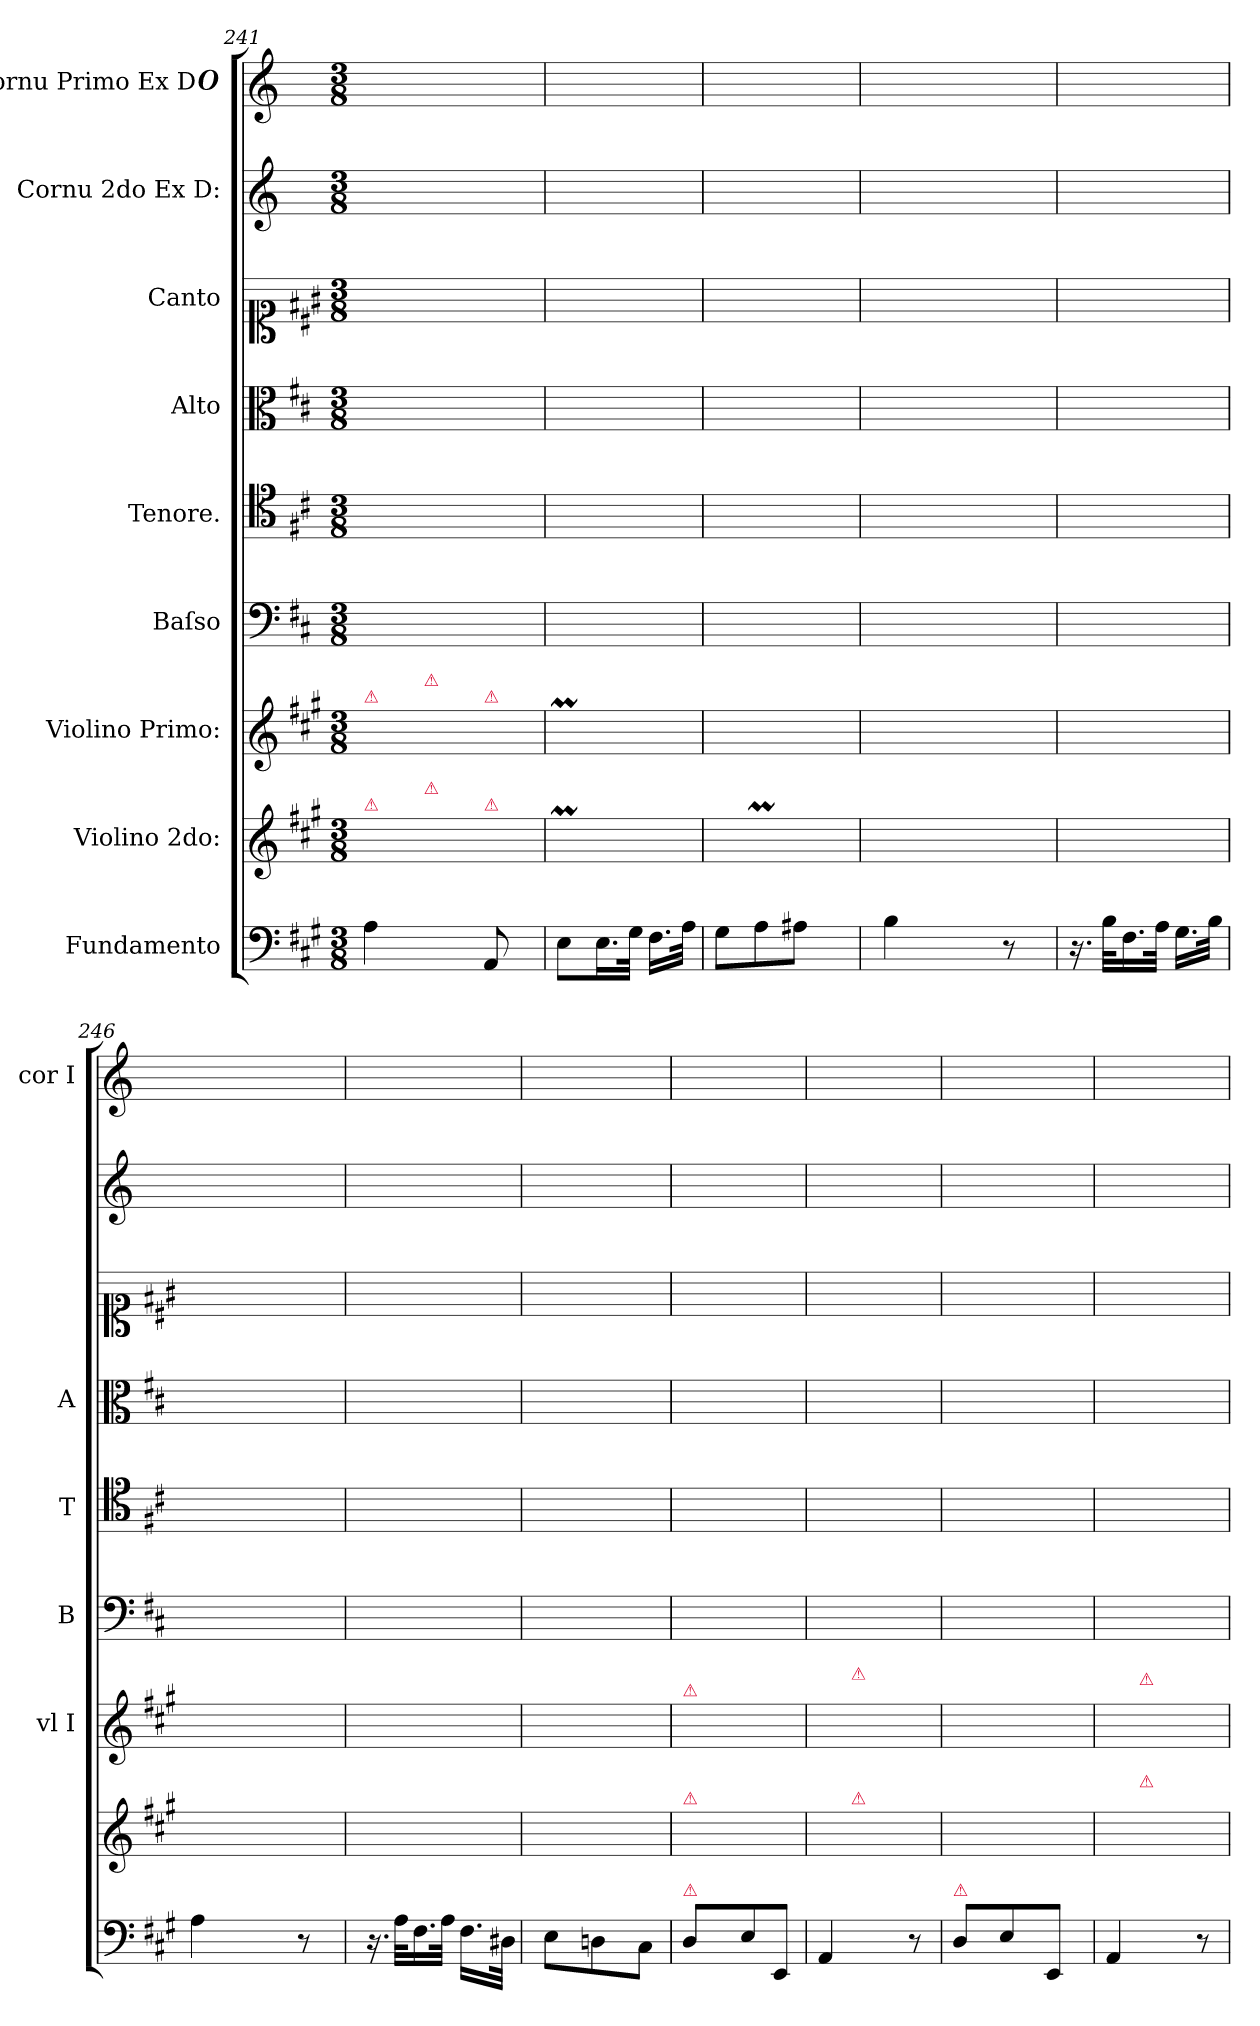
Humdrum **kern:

**kern	**kern	**kern	**kern	**kern	**kern	**kern	**kern	**kern
*part9	*part8	*part7	*part6	*part5	*part4	*part3	*part2	*part1
*staff9	*staff8	*staff7	*staff6	*staff5	*staff4	*staff3	*staff2	*staff1
*I"Fundamento	*I"Violino 2do:	*I"Violino Primo:	*I"Baſso	*I"Tenore.	*I"Alto	*I"Canto	*I"Cornu 2do Ex D:	*I"Cornu Primo Ex D#
*	*	*I'vl I	*I'B	*I'T	*I'A	*	*	*I'cor I
*clefF4	*clefG2	*clefG2	*clefF4	*clefC4	*clefC3	*clefC1	*clefG2	*clefG2
*	*	*	*	*	*	*	*ITrd6c10	*ITrd6c10
*k[f#c#g#]	*k[f#c#g#]	*k[f#c#g#]	*k[f#c#]	*k[f#c#]	*k[f#c#]	*k[f#c#g#]	*k[f#c#]	*k[f#c#]
*M3/8	*M3/8	*M3/8	*M3/8	*M3/8	*M3/8	*M3/8	*M3/8	*M3/8
*	*Xtuplet	*Xtuplet	*	*	*	*	*	*
=241	=241	=241	=241	=241	=241	=241	=241	=241
!	!	!LO:TX:a:color=crimson:t=⚠	!	!	!	!	!	!
!	!LO:TX:a:color=crimson:t=⚠	!	!	!	!	!	!	!
4A\	24cc#\LLyy	24cc#\LLyy	4.ryy	4.ryy	4.ryy	4.ryy	4.ryy	4.ryy
.	24b\yy	24b\yy	.	.	.	.	.	.
.	24a\JJyy	24a\JJyy	.	.	.	.	.	.
!	!	!LO:TX:a:color=crimson:t=⚠	!	!	!	!	!	!
!	!LO:TX:a:color=crimson:t=⚠	!	!	!	!	!	!	!
.	24aa\LLyy	24aa\LLyy	.	.	.	.	.	.
.	24gg#\yy	24gg#\yy	.	.	.	.	.	.
.	24ff#\JJyy	24ff#\JJyy	.	.	.	.	.	.
!	!	!LO:TX:a:color=crimson:t=⚠	!	!	!	!	!	!
!	!LO:TX:a:color=crimson:t=⚠	!	!	!	!	!	!	!
8AA/	24ee\LLyy	24ee\LLyy	.	.	.	.	.	.
.	24dd\yy	24dd\yy	.	.	.	.	.	.
.	24cc#\JJyy	24cc#\JJyy	.	.	.	.	.	.
=242	=242	=242	=242	=242	=242	=242	=242	=242
8E\L	8cc#m\Lyy	8cc#m\Lyy	4.ryy	4.ryy	4.ryy	4.ryy	4.ryy	4.ryy
16.E\L	8b\Jyy	8b\Jyy	.	.	.	.	.	.
32G#\JJk	.	.	.	.	.	.	.	.
16.F#\LL	8ryy	8ryy	.	.	.	.	.	.
32A\JJk	.	.	.	.	.	.	.	.
=243	=243	=243	=243	=243	=243	=243	=243	=243
8G#\L	8ee\yy	8ee\yy	4.ryy	4.ryy	4.ryy	4.ryy	4.ryy	4.ryy
.	16qqff#/yy	.	.	.	.	.	.	.
8A\	8.eeM\Lyy	8.ee\Lyy	.	.	.	.	.	.
8A#X\J	.	.	.	.	.	.	.	.
.	32dd#X\LLyy	32dd#X\LLyy	.	.	.	.	.	.
.	32ee\JJJyy	32ee\JJJyy	.	.	.	.	.	.
=244	=244	=244	=244	=244	=244	=244	=244	=244
4B\	32dd#X\KLLyy	16.dd#X\LLyy	4.ryy	4.ryy	4.ryy	4.ryy	4.ryy	4.ryy
.	16.b\JJyy	.	.	.	.	.	.	.
.	.	32b\JJkyy	.	.	.	.	.	.
.	16.bb\LLyy	16.bb\LLyy	.	.	.	.	.	.
.	32ddn\JJkyy	32ddn\JJkyy	.	.	.	.	.	.
8r	16.cc#\LLyy	16.cc#\LLyy	.	.	.	.	.	.
.	32ee\JJkyy	32ee\JJkyy	.	.	.	.	.	.
=245	=245	=245	=245	=245	=245	=245	=245	=245
16.r	8dd\yy	8dd\yy	4.ryy	4.ryy	4.ryy	4.ryy	4.ryy	4.ryy
32B\KLL	.	.	.	.	.	.	.	.
16.F#\	4dd\yy	4dd\yy	.	.	.	.	.	.
32A\JJk	.	.	.	.	.	.	.	.
16.G#\LL	.	.	.	.	.	.	.	.
32B\JJk	.	.	.	.	.	.	.	.
=246	=246	=246	=246	=246	=246	=246	=246	=246
4A\	32cc#\KLLyy	16.cc#\LLyy	4.ryy	4.ryy	4.ryy	4.ryy	4.ryy	4.ryy
.	16.a\JJyy	.	.	.	.	.	.	.
.	.	32a\JJkyy	.	.	.	.	.	.
.	16.aa\LLyy	16.aa\LLyy	.	.	.	.	.	.
.	32ccn\JJkyy	32ccn\JJkyy	.	.	.	.	.	.
8r	16.b\LLyy	16.b\LLyy	.	.	.	.	.	.
.	32dd\JJkyy	32dd\JJkyy	.	.	.	.	.	.
=247	=247	=247	=247	=247	=247	=247	=247	=247
16.r	8ccn\Lyy	8ccn\Lyy	4.ryy	4.ryy	4.ryy	4.ryy	4.ryy	4.ryy
32A\KLL	.	.	.	.	.	.	.	.
16.F#\	8.cc\yy	8.cc\yy	.	.	.	.	.	.
32A\JJk	.	.	.	.	.	.	.	.
16.F#\LL	.	.	.	.	.	.	.	.
.	32b\LLyy	32b\LLyy	.	.	.	.	.	.
32D#X\JJk	32a\JJJyy	32a\JJJyy	.	.	.	.	.	.
=248	=248	=248	=248	=248	=248	=248	=248	=248
8E\L	16.g#\LLyy	16.g#X\LLyy	4.ryy	4.ryy	4.ryy	4.ryy	4.ryy	4.ryy
.	32ff#\JJkyy	32ff#\JJkyy	.	.	.	.	.	.
8Dn\	16.ee\LLyy	16.ee\LLyy	.	.	.	.	.	.
.	32g#\JJkyy	32g#\JJkyy	.	.	.	.	.	.
8C#\J	8a/yy	8a/yy	.	.	.	.	.	.
=249	=249	=249	=249	=249	=249	=249	=249	=249
!	!	!LO:TX:a:color=crimson:t=⚠	!	!	!	!	!	!
!	!LO:TX:a:color=crimson:t=⚠	!	!	!	!	!	!	!
!LO:TX:a:color=crimson:t=⚠	!	!	!	!	!	!	!	!
8D/L	24dd\LLyy	24dd\LLyy	4.ryy	4.ryy	4.ryy	4.ryy	4.ryy	4.ryy
.	24cc#\yy	24cc#\yy	.	.	.	.	.	.
.	24b\JJyy	24b\JJyy	.	.	.	.	.	.
8E/	4b\yy	4b\yy	.	.	.	.	.	.
8EE/J	.	.	.	.	.	.	.	.
=250	=250	=250	=250	=250	=250	=250	=250	=250
4AA/	8a/yy	8a/yy	4.ryy	4.ryy	4.ryy	4.ryy	4.ryy	4.ryy
!	!	!LO:TX:a:color=crimson:t=⚠	!	!	!	!	!	!
!	!LO:TX:a:color=crimson:t=⚠	!	!	!	!	!	!	!
.	24b\LLyy	24aa\LLyy	.	.	.	.	.	.
.	24cc#\yy	24bb\yy	.	.	.	.	.	.
.	24dd\JJyy	24bb\JJyy	.	.	.	.	.	.
8r	8cc#\yy	8aa\yy	.	.	.	.	.	.
=251	=251	=251	=251	=251	=251	=251	=251	=251
!LO:TX:a:color=crimson:t=⚠	!	!	!	!	!	!	!	!
8D/L	16.ryy	16.ryy	4.ryy	4.ryy	4.ryy	4.ryy	4.ryy	4.ryy
.	32dd\KLLyy	32ff#\KLLyy	.	.	.	.	.	.
8E/	16.cc#\yy	16.ee\JJyy	.	.	.	.	.	.
.	32a\JJkyy	32cc#\KLLyy	.	.	.	.	.	.
8EE/J	16.g#/LLyy	16.b\yy	.	.	.	.	.	.
.	32b/JJkyy	32dd\JJkyy	.	.	.	.	.	.
=252	=252	=252	=252	=252	=252	=252	=252	=252
4AA/	8a/yy	8cc#\yy	4.ryy	4.ryy	4.ryy	4.ryy	4.ryy	4.ryy
!	!	!LO:TX:a:color=crimson:t=⚠	!	!	!	!	!	!
!	!LO:TX:a:color=crimson:t=⚠	!	!	!	!	!	!	!
.	24b/LLyy	24gg#\LLyy	.	.	.	.	.	.
.	24cc#/yy	24aa\yy	.	.	.	.	.	.
.	24dd/JJyy	24bb\JJyy	.	.	.	.	.	.
8r	8cc#\yy	8aa\yy	.	.	.	.	.	.
=	=	=	=	=	=	=	=	=
*-	*-	*-	*-	*-	*-	*-	*-	*-
